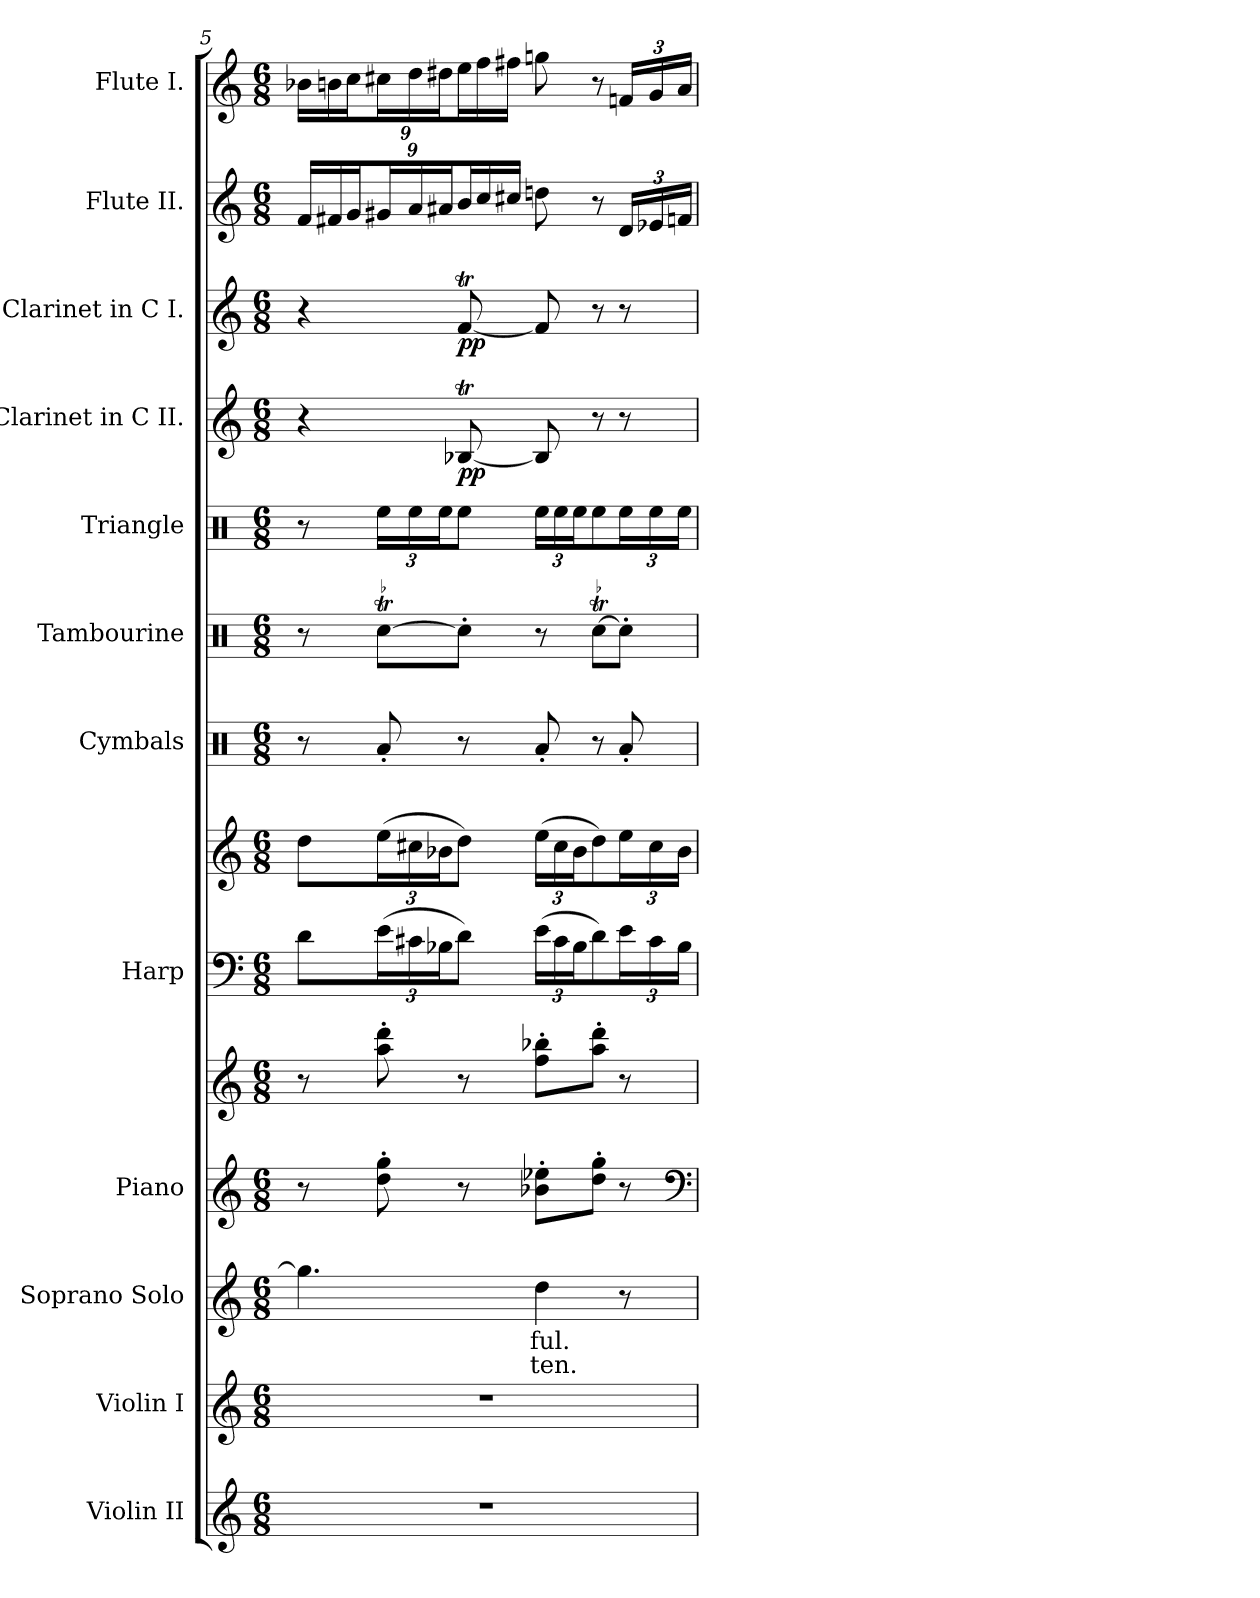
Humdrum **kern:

**kern	**kern	**kern	**text	**text	**kern	**kern	**kern	**kern	**kern	**kern	**kern	**kern	**dynam	**kern	**dynam	**kern	**kern
*part12	*part11	*part10	*part10	*part10	*part9	*part9	*part8	*part8	*part7	*part6	*part5	*part4	*part4	*part3	*part3	*part2	*part1
*staff14	*staff13	*staff12	*staff12	*staff12	*staff11	*staff10	*staff9	*staff8	*staff7	*staff6	*staff5	*staff4	*staff4	*staff3	*staff3	*staff2	*staff1
*I"Violin II	*I"Violin I	*I"Soprano Solo	*	*	*I"Piano	*	*I"Harp	*	*I"Cymbals	*I"Tambourine	*I"Triangle	*I"Clarinet in C II.	*	*I"Clarinet in C I.	*	*I"Flute II.	*I"Flute I.
*I'Vln. II	*I'Vln. I	*I'S.	*	*	*I'Pno.	*	*I'Hp.	*	*I'Cym.	*I'Tamb.	*I'Tri.	*I'Cl. II	*	*I'Cl. I	*	*I'Fl. II	*I'Fl. I
*clefG2	*clefG2	*clefG2	*	*	*clefG2	*clefG2	*clefF4	*clefG2	*clefX	*clefX	*clefX	*clefG2	*	*clefG2	*	*clefG2	*clefG2
*k[]	*k[]	*k[]	*	*	*k[]	*k[]	*k[]	*k[]	*k[]	*k[]	*k[]	*k[]	*	*k[]	*	*k[]	*k[]
*C:	*C:	*C:	*	*	*C:	*C:	*C:	*C:	*C:	*C:	*C:	*C:	*	*C:	*	*C:	*C:
*M6/8	*M6/8	*M6/8	*	*	*M6/8	*M6/8	*M6/8	*M6/8	*M6/8	*M6/8	*M6/8	*M6/8	*	*M6/8	*	*M6/8	*M6/8
=5	=5	=5	=5	=5	=5	=5	=5	=5	=5	=5	=5	=5	=5	=5	=5	=5	=5
4%3r	4%3r	4.gg]	.	.	8r	8r	8dL	8ddL	8r	8r	8r	4r	.	4r	.	24fLL	24b-XLL
.	.	.	.	.	.	.	.	.	.	.	.	.	.	.	.	24f#X	24bn
.	.	.	.	.	.	.	.	.	.	.	.	.	.	.	.	24gJ	24ccJ
.	.	.	.	.	8dd' 8gg'	8aa' 8ddd'	(24eL	(24eeL	8Ra'/	[8RcctL	24ReeLL	.	.	.	.	24g#XL	24cc#XL
.	.	.	.	.	.	.	24c#X	24cc#X	.	.	24Ree	.	.	.	.	24a	24dd
.	.	.	.	.	.	.	24B-XJ	24b-XJ	.	.	24ReeJ	.	.	.	.	24a#XJ	24dd#XJ
.	.	.	.	.	8r	8r	8dJ)	8ddJ)	8r	8Rcc'J]	8ReeJ	[8B-XT	pp	[8fT	pp	24bL	24eeL
.	.	.	.	.	.	.	.	.	.	.	.	.	.	.	.	24cc	24ff
.	.	.	.	.	.	.	.	.	.	.	.	.	.	.	.	24cc#XJJ	24ff#XJJ
.	.	4dd	-ful.	-ten.	8b-X' 8ee-X'L	8ff' 8bb-X'L	(24eLL	(24eeLL	8Ra'/	8r	24ReeLL	8B-]	.	8f]	.	8ddn	8ggn
.	.	.	.	.	.	.	24c#	24cc#	.	.	24Ree	.	.	.	.	.	.
.	.	.	.	.	.	.	24B-J	24b-J	.	.	24ReeJ	.	.	.	.	.	.
.	.	.	.	.	8dd' 8gg'J	8aa' 8ddd'J	8d)	8dd)	8r	[8RcctL	8Ree	8r	.	8r	.	8r	8r
.	.	8r	.	.	8r	8r	24eiL	24eeiL	8Ra'/	8Rcc'J]	24ReeL	8r	.	8r	.	24diLL	24fniLL
.	.	.	.	.	.	.	24c#	24cc#	.	.	24Ree	.	.	.	.	24e-X	24g
.	.	.	.	.	.	.	24B-JJ	24b-JJ	.	.	24ReeJJ	.	.	.	.	24fnJJ	24aJJ
*	*	*	*	*	*clefF4	*	*	*	*	*	*	*	*	*	*	*	*
=	=	=	=	=	=	=	=	=	=	=	=	=	=	=	=	=	=
*-	*-	*-	*-	*-	*-	*-	*-	*-	*-	*-	*-	*-	*-	*-	*-	*-	*-
